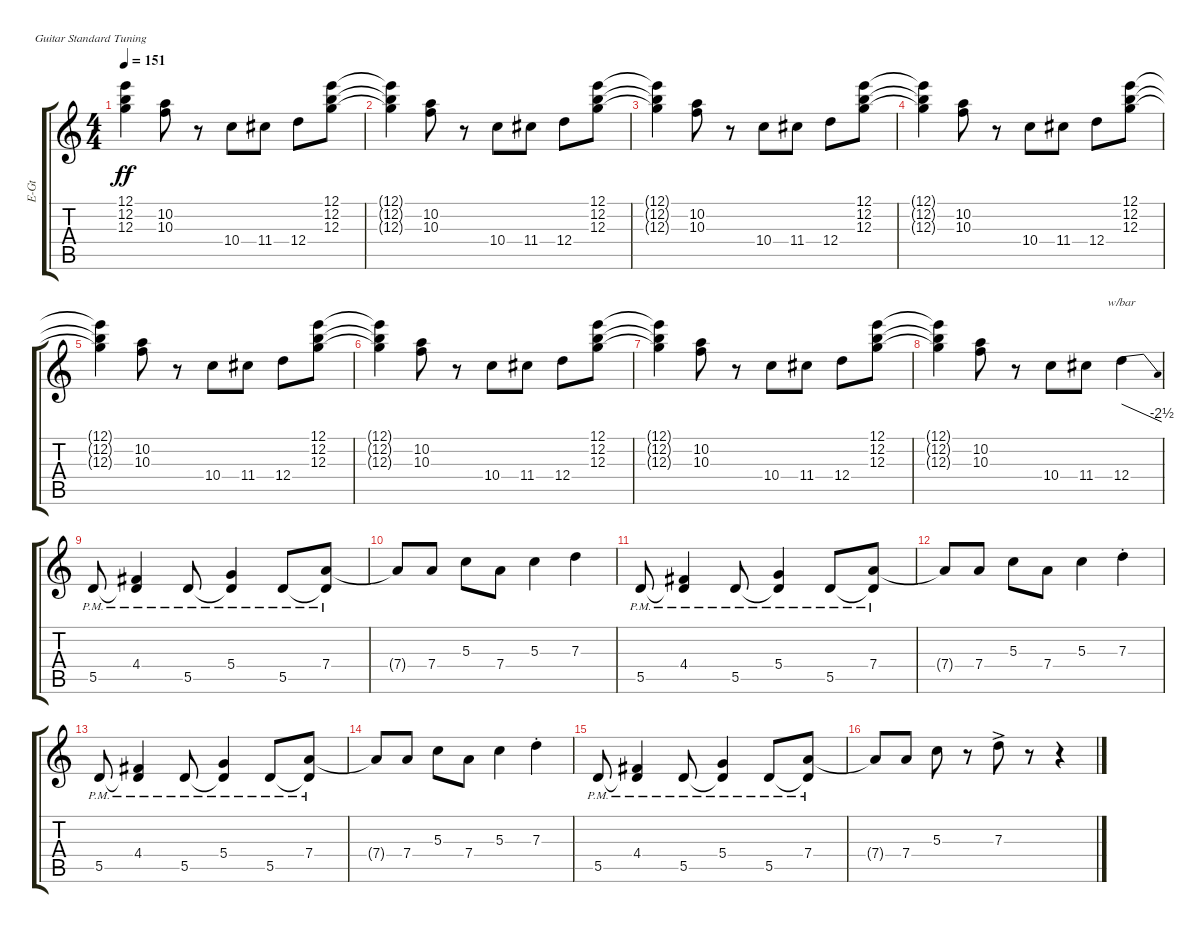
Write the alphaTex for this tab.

\bracketExtendMode groupsimilarinstruments
\track ("Electric Guitar- Mick" "E-Gt") {instrument electricguitarclean}
\staff {score tabs}
\tuning (E4 B3 G3 D3 A2 E2)
\ts (4 4)
\tempo 151
\clef g2
\ks aminor
(12.3{t} 12.2{t} 12.1{t}).4{dy ff} (10.3 10.2).8 r.8 10.4.8 11.4{acc #}.8 12.4.8 (12.3 12.2 12.1).8 |
(12.3{t} 12.2{t} 12.1{t}).4 (10.3 10.2).8 r.8 10.4.8 11.4{acc #}.8 12.4.8 (12.3 12.2 12.1).8 |
(12.3{t} 12.2{t} 12.1{t}).4 (10.3 10.2).8 r.8 10.4.8 11.4{acc #}.8 12.4.8 (12.3 12.2 12.1).8 |
(12.3{t} 12.2{t} 12.1{t}).4 (10.3 10.2).8 r.8 10.4.8 11.4{acc #}.8 12.4.8 (12.3 12.2 12.1).8 |
(12.3{t} 12.2{t} 12.1{t}).4 (10.3 10.2).8 r.8 10.4.8 11.4{acc #}.8 12.4.8 (12.3 12.2 12.1).8 |
(12.3{t} 12.2{t} 12.1{t}).4 (10.3 10.2).8 r.8 10.4.8 11.4{acc #}.8 12.4.8 (12.3 12.2 12.1).8 |
(12.3{t} 12.2{t} 12.1{t}).4 (10.3 10.2).8 r.8 10.4.8 11.4{acc #}.8 12.4.8 (12.3 12.2 12.1).8 |
(12.3{t} 12.2{t} 12.1{t}).4 (10.3 10.2).8 r.8 10.4.8 11.4{acc #}.8 12.4.4{tbe (dive default 34.8 0 60 -10)} |
5.5{pm}.8 (4.4{acc #} 5.5{pm t}).4 5.5{pm}.8 (5.4 5.5{pm t}).4 5.5{pm}.8 (7.4 5.5{pm t}).8 |
7.4{t}.8 7.4.8 5.3.8 7.4.8 5.3.4 7.3.4 |
5.5{pm}.8 (4.4{acc #} 5.5{pm t}).4 5.5{pm}.8 (5.4 5.5{pm t}).4 5.5{pm}.8 (7.4 5.5{pm t}).8 |
7.4{t}.8 7.4.8 5.3.8 7.4.8 5.3.4 7.3{st}.4 |
5.5{pm}.8 (4.4{acc #} 5.5{pm t}).4 5.5{pm}.8 (5.4 5.5{pm t}).4 5.5{pm}.8 (7.4 5.5{pm t}).8 |
7.4{t}.8 7.4.8 5.3.8 7.4.8 5.3.4 7.3{st}.4 |
5.5{pm}.8 (4.4{acc #} 5.5{pm t}).4 5.5{pm}.8 (5.4 5.5{pm t}).4 5.5{pm}.8 (7.4 5.5{pm t}).8 |
7.4{t}.8 7.4.8 5.3.8 r.8 7.3{ac}.8 r.8 r.4
